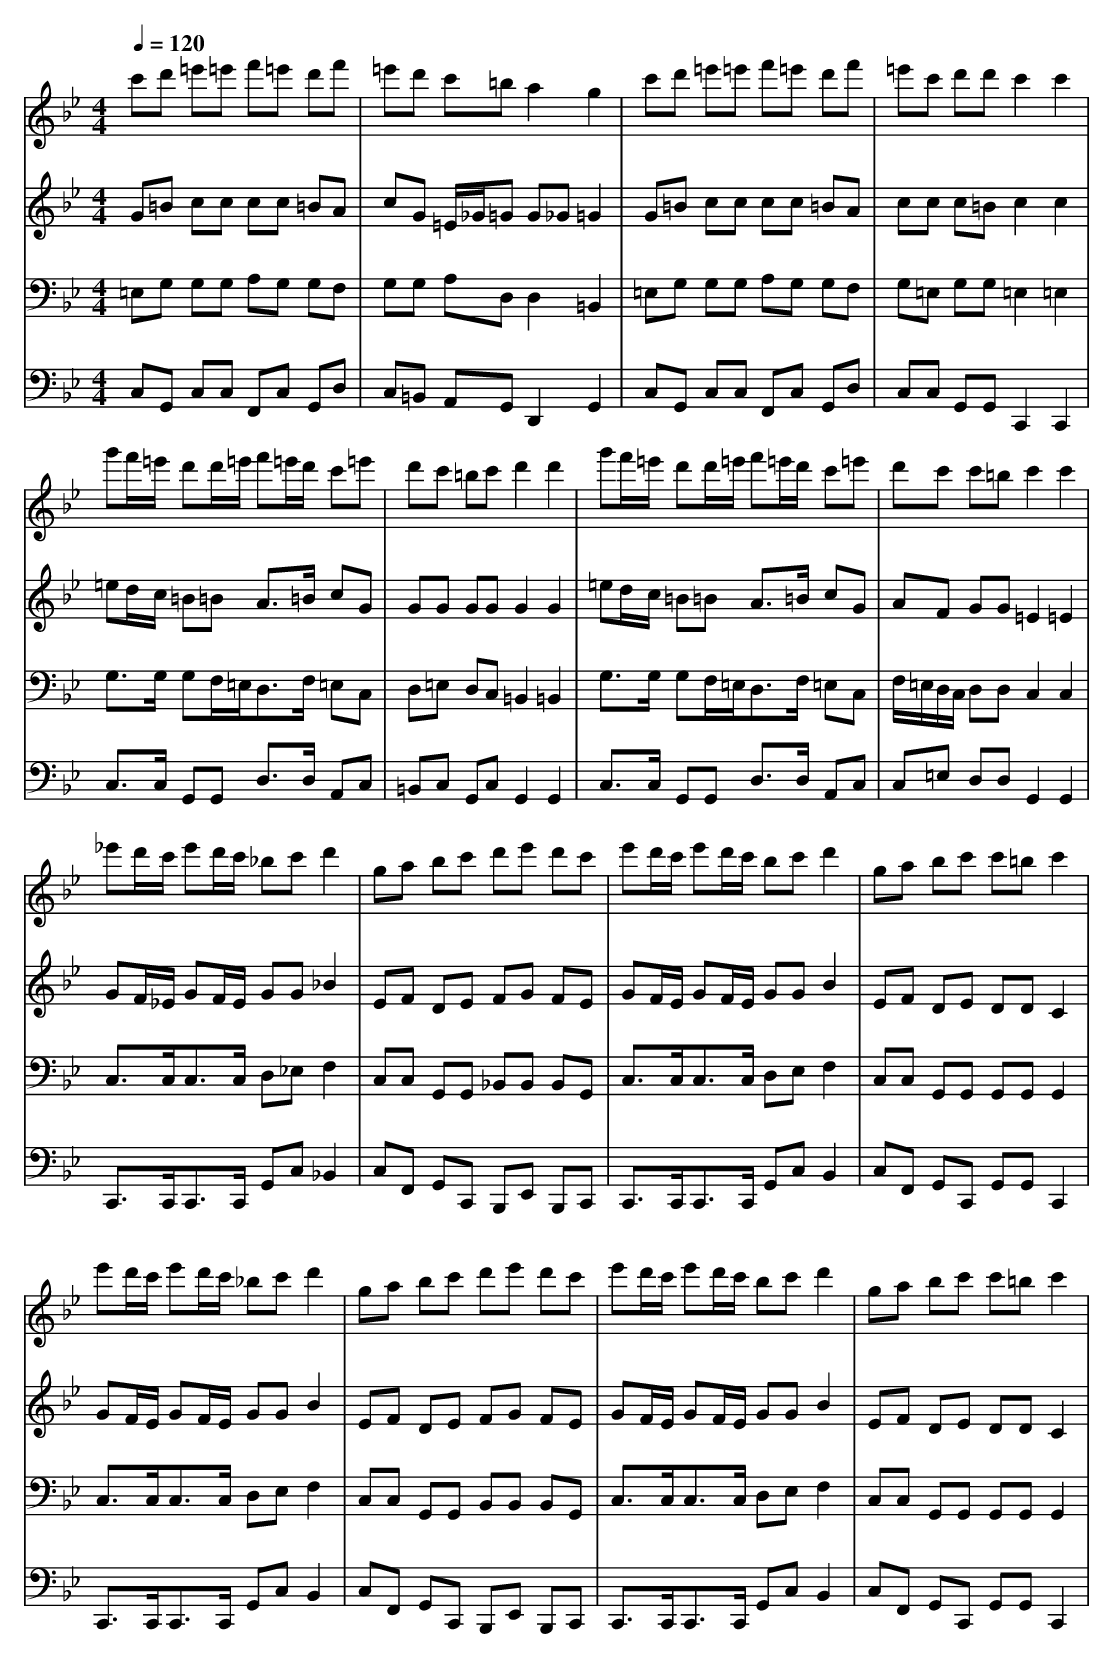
X:1
T:
M: 4/4
L: 1/8
Q:1/4=120
K:Bb % 2 flats
V:1
c'd' =e'=e' f'=e' d'f'|=e'd' c'=b a2 g2|c'd' =e'=e' f'=e' d'f'|=e'c' d'd' c'2 c'2|
g'f'/2=e'/2 d'd'/2=e'/2 f'=e'/2d'/2 c'=e'|d'c' =bc' d'2 d'2|g'f'/2=e'/2 d'd'/2=e'/2 f'=e'/2d'/2 c'=e'|d'c' c'=b c'2 c'2|
_e'd'/2c'/2 e'd'/2c'/2 _bc' d'2|ga bc' d'e' d'c'|e'd'/2c'/2 e'd'/2c'/2 bc' d'2|ga bc' c'=b c'2|
e'd'/2c'/2 e'd'/2c'/2 _bc' d'2|ga bc' d'e' d'c'|e'd'/2c'/2 e'd'/2c'/2 bc' d'2|ga bc' c'=b c'2|
V:2
G=B cc cc =BA|cG =E/2_G/2=G G_G =G2|G=B cc cc =BA|cc c=B c2 c2|
=ed/2c/2 =B=B A3/2=B/2 cG|GG GG G2 G2|=ed/2c/2 =B=B A3/2=B/2 cG|AF GG =E2 =E2|
GF/2_E/2 GF/2E/2 GG _B2|EF DE FG FE|GF/2E/2 GF/2E/2 GG B2|EF DE DD C2|
GF/2E/2 GF/2E/2 GG B2|EF DE FG FE|GF/2E/2 GF/2E/2 GG B2|EF DE DD C2|
V:3
=E,G, G,G, A,G, G,F,|G,G, A,D, D,2 =B,,2|=E,G, G,G, A,G, G,F,|G,=E, G,G, =E,2 =E,2|
G,3/2G,/2 G,F,/2=E,<D,F,/2 =E,C,|D,=E, D,C, =B,,2 =B,,2|G,3/2G,/2 G,F,/2=E,<D,F,/2 =E,C,|F,/2=E,/2D,/2C,/2 D,D, C,2 C,2|
C,3/2C,<C,C,/2 D,_E, F,2|C,C, G,,G,, _B,,B,, B,,G,,|C,3/2C,<C,C,/2 D,E, F,2|C,C, G,,G,, G,,G,, G,,2|
C,3/2C,<C,C,/2 D,E, F,2|C,C, G,,G,, B,,B,, B,,G,,|C,3/2C,<C,C,/2 D,E, F,2|C,C, G,,G,, G,,G,, G,,2|
V:4
C,G,, C,C, F,,C, G,,D,|C,=B,, A,,G,, D,,2 G,,2|C,G,, C,C, F,,C, G,,D,|C,C, G,,G,, C,,2 C,,2|
C,3/2C,/2 G,,G,, D,3/2D,/2 A,,C,|=B,,C, G,,C, G,,2 G,,2|C,3/2C,/2 G,,G,, D,3/2D,/2 A,,C,|C,=E, D,D, G,,2 G,,2|
C,,3/2C,,<C,,C,,/2 G,,C, _B,,2|C,F,, G,,C,, B,,,E,, B,,,C,,|C,,3/2C,,<C,,C,,/2 G,,C, B,,2|C,F,, G,,C,, G,,G,, C,,2|
C,,3/2C,,<C,,C,,/2 G,,C, B,,2|C,F,, G,,C,, B,,,E,, B,,,C,,|C,,3/2C,,<C,,C,,/2 G,,C, B,,2|C,F,, G,,C,, G,,G,, C,,2|
